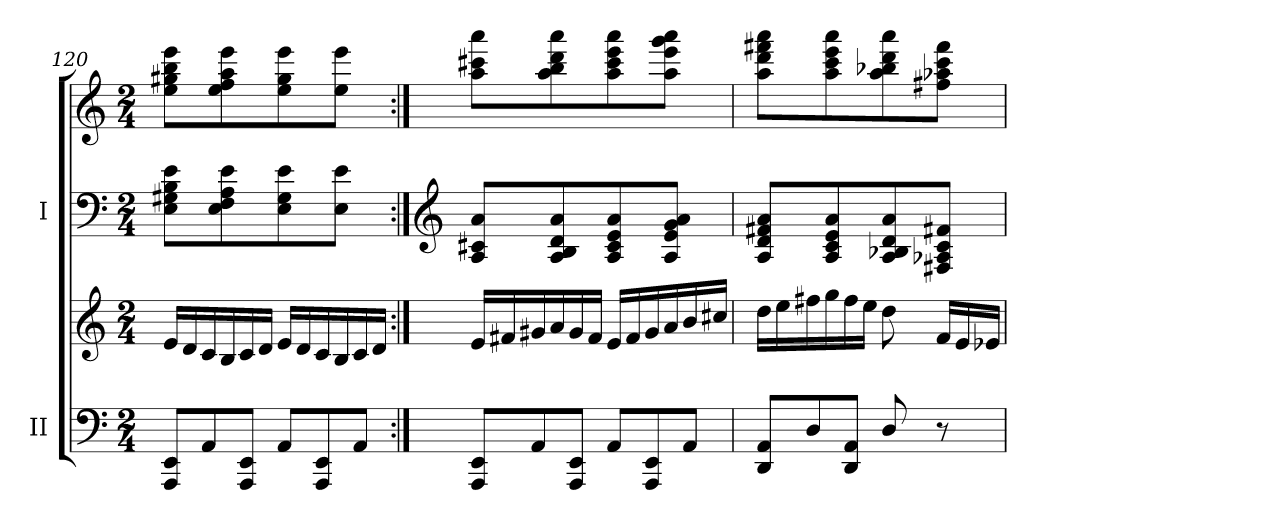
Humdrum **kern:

**kern	**kern	**kern	**kern
*part2	*part2	*part1	*part1
*staff4	*staff3	*staff2	*staff1
*I"II	*	*I"I	*
*I'II	*	*I'I	*
*clefF4	*clefG2	*clefF4	*clefG2
*k[]	*k[]	*k[]	*k[]
*M2/4	*M2/4	*M2/4	*M2/4
*Xtuplet	*Xtuplet	*	*
=120	=120	=120	=120
12AAA/ 12EE/L	24e/LL	8E\ 8G#X\ 8B\ 8e\L	8ee\ 8gg#X\ 8bb\ 8eee\L
.	24d/	.	.
12AA/	24c/	.	.
.	24B/	8E\ 8F\ 8A\ 8e\	8ee\ 8ff\ 8aa\ 8eee\
12AAA/ 12EE/J	24c/	.	.
.	24d/JJ	.	.
12AA/L	24e/LL	8E\ 8G#\ 8e\	8ee\ 8gg#\ 8eee\
.	24d/	.	.
12AAA/ 12EE/	24c/	.	.
.	24B/	8E\ 8e\J	8ee\ 8eee\J
12AA/J	24c/	.	.
.	24d/JJ	.	.
!!LO:LB:g=z
=121:|!	=121:|!	=121:|!	=121:|!
*	*	*clefG2	*
12AAA/ 12EE/L	24e/LL	8A/ 8c#X/ 8a/L	8aa\ 8ccc#X\ 8aaa\L
.	24f#X/	.	.
12AA/	24g#X/	.	.
.	24a/	8A/ 8B/ 8d/ 8a/	8aa\ 8bb\ 8ddd\ 8aaa\
12AAA/ 12EE/J	24g#/	.	.
.	24f#/JJ	.	.
12AA/L	24e/LL	8A/ 8c#/ 8e/ 8a/	8aa\ 8ccc#\ 8eee\ 8aaa\
.	24f#/	.	.
12AAA/ 12EE/	24g#/	.	.
.	24a/	8A/ 8e/ 8g/ 8a/J	8aa\ 8eee\ 8ggg\ 8aaa\J
12AA/J	24b/	.	.
.	24cc#X/JJ	.	.
=122	=122	=122	=122
12DD/ 12AA/L	24dd\LL	8A/ 8d/ 8f#X/ 8a/L	8aa\ 8ddd\ 8fff#X\ 8aaa\L
.	24ee\	.	.
12D/	24ff#X\	.	.
.	24gg\	8A/ 8c/ 8e/ 8a/	8aa\ 8ccc\ 8eee\ 8aaa\
12DD/ 12AA/J	24ff#\	.	.
.	24ee\JJ	.	.
8D/	8dd\	8A/ 8B-X/ 8d/ 8a/	8aa\ 8bb-X\ 8ddd\ 8aaa\
8r	24f/LL	8F#X/ 8A-X/ 8c/ 8f#X/J	8ff#X\ 8aa-X\ 8ccc\ 8fff#\J
.	24e/	.	.
.	24e-X/JJ	.	.
=	=	=	=
*-	*-	*-	*-
